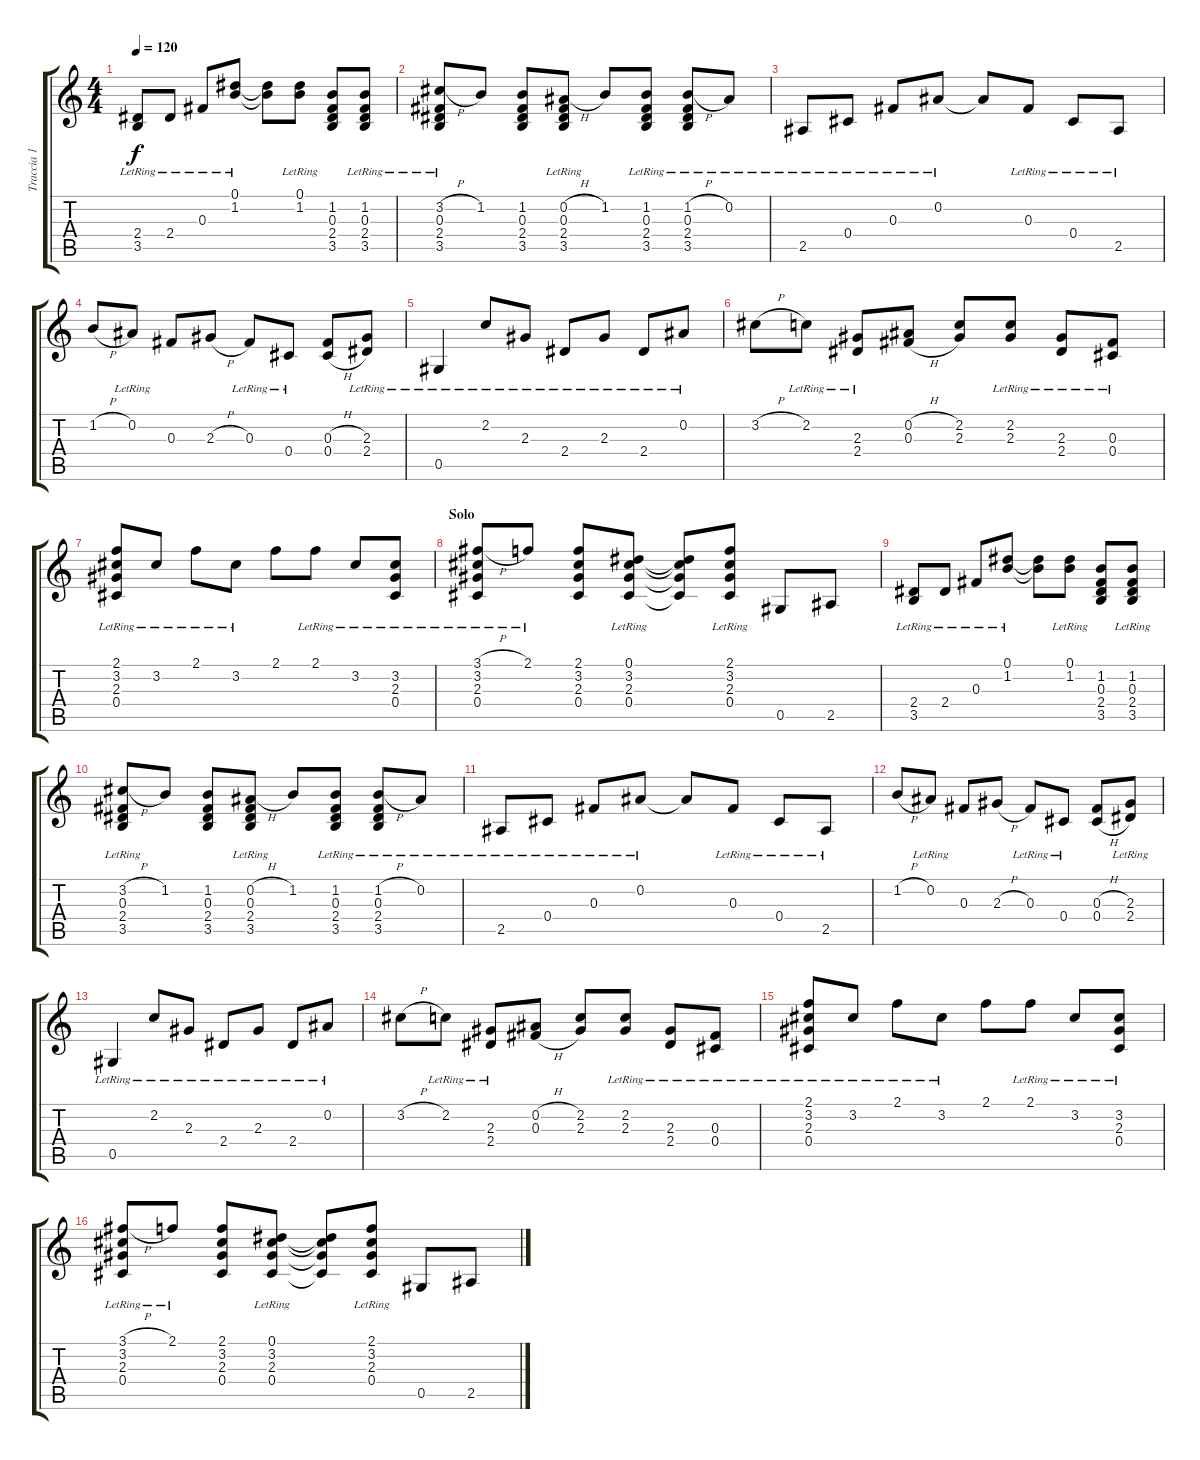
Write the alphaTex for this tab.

\track ("Traccia 1" "Traccia 1") {instrument acousticguitarsteel}
\staff {score tabs}
\tuning (Eb4 Bb3 Gb3 Db3 Ab2 Eb2) {hide}
\ts (4 4)
\tempo 120
\clef g2
\ks c
(2.4 3.5{lr}).8{dy f balance 12 instrument acousticguitarsteel} 2.4{lr}.8 0.3{lr}.8 (0.1{lr} 1.2{lr}).8 (0.1{t} 1.2{t}).8 (0.1{lr} 1.2).8 (1.2 0.3 2.4 3.5).8 (1.2{lr} 0.3{lr} 2.4{lr} 3.5{lr}).8 |
(3.2{h} 0.3{lr} 2.4{lr} 3.5{lr}).8 1.2.8 (1.2 0.3 2.4 3.5).8 (0.2{h} 0.3{lr} 2.4{lr} 3.5{lr}).8 1.2.8 (1.2 0.3{lr} 2.4{lr} 3.5).8 (1.2{h} 0.3 2.4{lr} 3.5{lr}).8 0.2{lr}.8 |
2.5{lr}.8 0.4{lr}.8 0.3{lr}.8 0.2{lr}.8 0.2{t}.8 0.3{lr}.8 0.4{lr}.8 2.5{lr}.8 |
1.2{h}.8 0.2{lr}.8 0.3.8 2.3{h}.8 0.3{lr}.8 0.4{lr}.8 (0.3{h} 0.4{h}).8 (2.3{lr} 2.4{lr}).8 |
0.5{lr}.4 2.2{lr}.8 2.3{lr}.8 2.4{lr}.8 2.3{lr}.8 2.4{lr}.8 0.2{lr}.8 |
3.2{h}.8 2.2{lr}.8 (2.3{lr} 2.4{lr}).8 (0.2{h} 0.3{h}).8 (2.2 2.3).8 (2.2{lr} 2.3).8 (2.3{lr} 2.4).8 (0.3{lr} 0.4{lr}).8 |
(2.1{lr} 3.2 2.3{lr} 0.4{lr}).8 3.2{lr}.8 2.1{lr}.8 3.2{lr}.8 2.1.8 2.1{lr}.8 3.2{lr}.8 (3.2 2.3{lr} 0.4{lr}).8 |
\section ("" "Solo")
(3.1{h} 3.2{lr} 2.3{lr} 0.4{lr}).8{balance 16} 2.1{lr}.8 (2.1 3.2 2.3 0.4).8 (0.1{lr} 3.2{lr} 2.3{lr} 0.4{lr}).8 (0.1{t} 3.2{t} 2.3{t} 0.4{t}).8 (2.1{lr} 3.2{lr} 2.3{lr} 0.4{lr}).8 0.5.8 2.5.8 |
(2.4 3.5{lr}).8 2.4{lr}.8 0.3{lr}.8 (0.1{lr} 1.2{lr}).8 (0.1{t} 1.2{t}).8 (0.1{lr} 1.2).8 (1.2 0.3 2.4 3.5).8 (1.2{lr} 0.3{lr} 2.4{lr} 3.5{lr}).8 |
(3.2{h} 0.3{lr} 2.4{lr} 3.5{lr}).8 1.2.8 (1.2 0.3 2.4 3.5).8 (0.2{h} 0.3{lr} 2.4{lr} 3.5{lr}).8 1.2.8 (1.2 0.3{lr} 2.4{lr} 3.5).8 (1.2{h} 0.3 2.4{lr} 3.5{lr}).8 0.2{lr}.8 |
2.5{lr}.8 0.4{lr}.8 0.3{lr}.8 0.2{lr}.8 0.2{t}.8 0.3{lr}.8 0.4{lr}.8 2.5{lr}.8 |
1.2{h}.8 0.2{lr}.8 0.3.8 2.3{h}.8 0.3{lr}.8 0.4{lr}.8 (0.3{h} 0.4{h}).8 (2.3{lr} 2.4{lr}).8 |
0.5{lr}.4 2.2{lr}.8 2.3{lr}.8 2.4{lr}.8 2.3{lr}.8 2.4{lr}.8 0.2{lr}.8 |
3.2{h}.8 2.2{lr}.8 (2.3{lr} 2.4{lr}).8 (0.2{h} 0.3{h}).8 (2.2 2.3).8 (2.2{lr} 2.3).8 (2.3{lr} 2.4).8 (0.3{lr} 0.4{lr}).8 |
(2.1{lr} 3.2 2.3{lr} 0.4{lr}).8 3.2{lr}.8 2.1{lr}.8 3.2{lr}.8 2.1.8 2.1{lr}.8 3.2{lr}.8 (3.2 2.3{lr} 0.4{lr}).8 |
(3.1{h} 3.2{lr} 2.3{lr} 0.4{lr}).8 2.1{lr}.8 (2.1 3.2 2.3 0.4).8 (0.1{lr} 3.2{lr} 2.3{lr} 0.4{lr}).8 (0.1{t} 3.2{t} 2.3{t} 0.4{t}).8 (2.1{lr} 3.2{lr} 2.3{lr} 0.4{lr}).8 0.5.8 2.5.8
